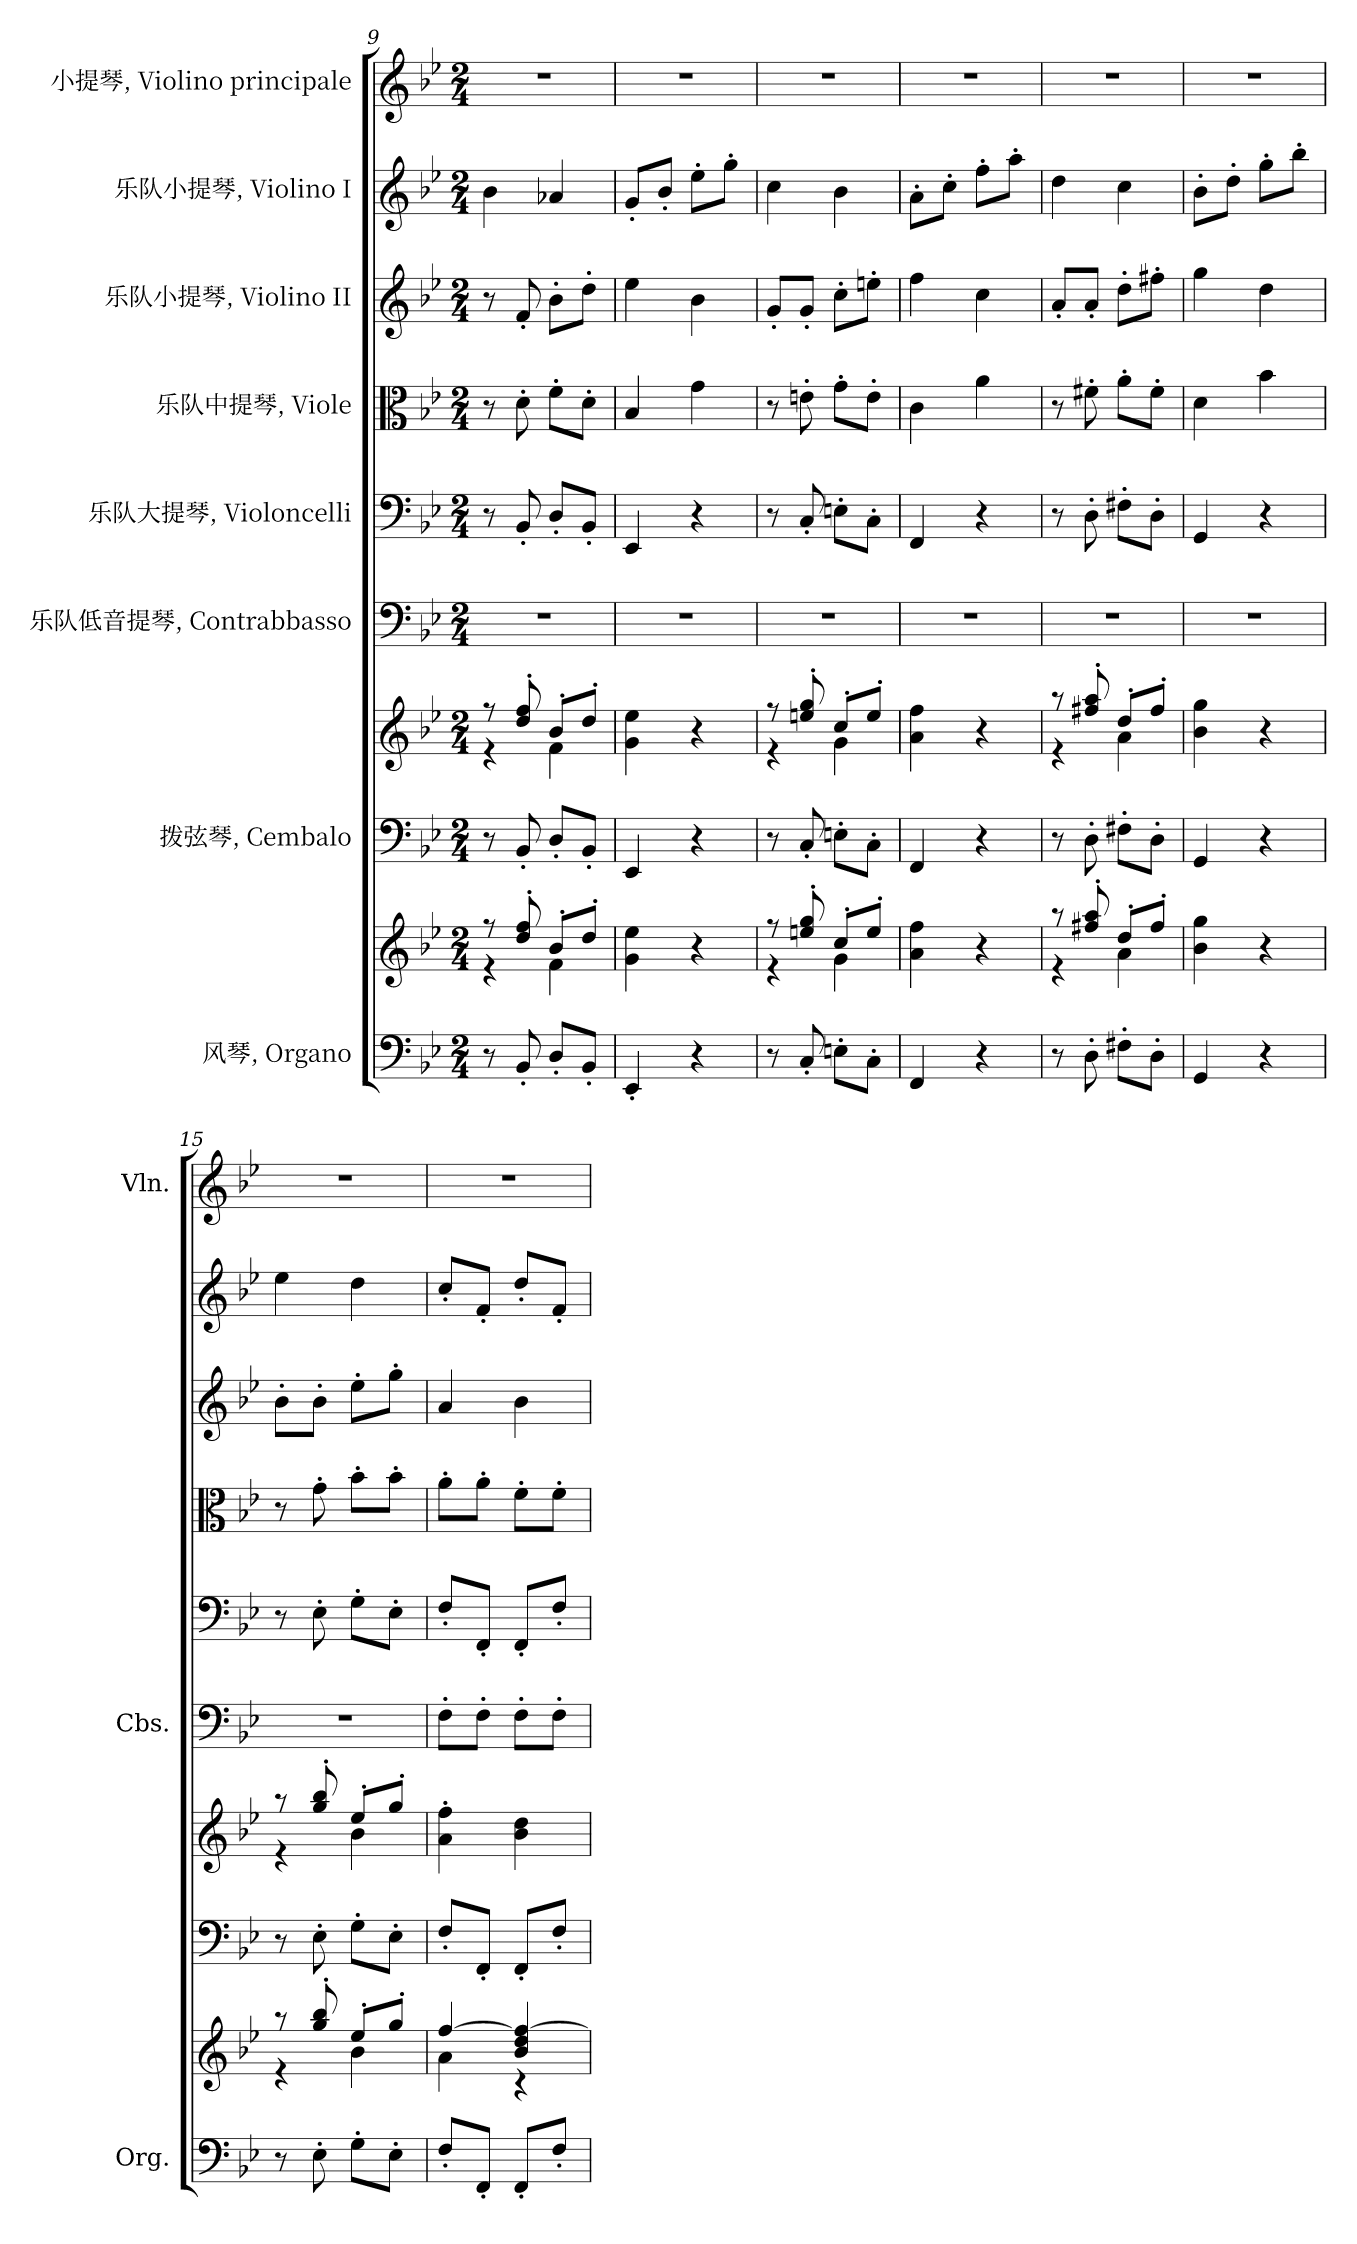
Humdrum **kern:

**kern	**kern	**kern	**kern	**kern	**kern	**kern	**kern	**kern	**kern
*part8	*part8	*part7	*part7	*part6	*part5	*part4	*part3	*part2	*part1
*staff10	*staff9	*staff8	*staff7	*staff6	*staff5	*staff4	*staff3	*staff2	*staff1
*I"风琴, Organo	*	*I"拨弦琴, Cembalo	*	*I"乐队低音提琴, Contrabbasso	*I"乐队大提琴, Violoncelli	*I"乐队中提琴, Viole	*I"乐队小提琴, Violino II	*I"乐队小提琴, Violino I	*I"小提琴, Violino principale
*I'Org.	*	*	*	*I'Cbs.	*	*	*	*	*I'Vln.
*clefF4	*clefG2	*clefF4	*clefG2	*clefF4	*clefF4	*clefC3	*clefG2	*clefG2	*clefG2
*	*	*	*	*ITrd7c12	*	*	*	*	*
*k[b-e-]	*k[b-e-]	*k[b-e-]	*k[b-e-]	*k[b-e-]	*k[b-e-]	*k[b-e-]	*k[b-e-]	*k[b-e-]	*k[b-e-]
*M2/4	*M2/4	*M2/4	*M2/4	*M2/4	*M2/4	*M2/4	*M2/4	*M2/4	*M2/4
=9	=9	=9	=9	=9	=9	=9	=9	=9	=9
*	*^	*	*^	*	*	*	*	*	*
8r	8r	4r	8r	8r	4r	2r	8r	8r	8r	4b-\	2r
8BB-'/	8dd/' 8ff/'	.	8BB-'/	8dd/' 8ff/'	.	.	8BB-'/	8d'\	8f'/	.	.
8D'/L	8b-'/L	4f\	8D'/L	8b-'/L	4f\	.	8D'/L	8f'\L	8b-'\L	4a-X/	.
8BB-'/J	8dd'/J	.	8BB-'/J	8dd'/J	.	.	8BB-'/J	8d'\J	8dd'\J	.	.
*	*v	*v	*	*v	*v	*	*	*	*	*	*
=10	=10	=10	=10	=10	=10	=10	=10	=10	=10
4EE-'/	4g\ 4ee-\	4EE-/	4g\ 4ee-\	2r	4EE-/	4B-/	4ee-\	8g'/L	2r
.	.	.	.	.	.	.	.	8b-'/J	.
4r	4r	4r	4r	.	4r	4g\	4b-\	8ee-'\L	.
.	.	.	.	.	.	.	.	8gg'\J	.
=11	=11	=11	=11	=11	=11	=11	=11	=11	=11
*	*^	*	*^	*	*	*	*	*	*
8r	8r	4r	8r	8r	4r	2r	8r	8r	8g'/L	4cc\	2r
8C'/	8een/' 8gg/'	.	8C'/	8een/' 8gg/'	.	.	8C'/	8en'\	8g'/J	.	.
8En'\L	8cc'/L	4g\	8En'\L	8cc'/L	4g\	.	8En'\L	8g'\L	8cc'\L	4b-\	.
8C'\J	8ee'/J	.	8C'\J	8ee'/J	.	.	8C'\J	8e'\J	8een'\J	.	.
*	*v	*v	*	*v	*v	*	*	*	*	*	*
=12	=12	=12	=12	=12	=12	=12	=12	=12	=12
4FF/	4a\ 4ff\	4FF/	4a\ 4ff\	2r	4FF/	4c\	4ff\	8a'\L	2r
.	.	.	.	.	.	.	.	8cc'\J	.
4r	4r	4r	4r	.	4r	4a\	4cc\	8ff'\L	.
.	.	.	.	.	.	.	.	8aa'\J	.
=13	=13	=13	=13	=13	=13	=13	=13	=13	=13
*	*^	*	*^	*	*	*	*	*	*
8r	8r	4r	8r	8r	4r	2r	8r	8r	8a'/L	4dd\	2r
8D'\	8ff#X/' 8aa/'	.	8D'\	8ff#X/' 8aa/'	.	.	8D'\	8f#X'\	8a'/J	.	.
8F#X'\L	8dd'/L	4a\	8F#X'\L	8dd'/L	4a\	.	8F#X'\L	8a'\L	8dd'\L	4cc\	.
8D'\J	8ff#'/J	.	8D'\J	8ff#'/J	.	.	8D'\J	8f#'\J	8ff#X'\J	.	.
*	*v	*v	*	*v	*v	*	*	*	*	*	*
!!LO:PB:g=z
=14	=14	=14	=14	=14	=14	=14	=14	=14	=14
4GG/	4b-\ 4gg\	4GG/	4b-\ 4gg\	2r	4GG/	4d\	4gg\	8b-'\L	2r
.	.	.	.	.	.	.	.	8dd'\J	.
4r	4r	4r	4r	.	4r	4b-\	4dd\	8gg'\L	.
.	.	.	.	.	.	.	.	8bb-'\J	.
=15	=15	=15	=15	=15	=15	=15	=15	=15	=15
*	*^	*	*^	*	*	*	*	*	*
8r	8r	4r	8r	8r	4r	2r	8r	8r	8b-'\L	4ee-\	2r
8E-'\	8gg/' 8bb-/'	.	8E-'\	8gg/' 8bb-/'	.	.	8E-'\	8g'\	8b-'\J	.	.
8G'\L	8ee-'/L	4b-\	8G'\L	8ee-'/L	4b-\	.	8G'\L	8b-'\L	8ee-'\L	4dd\	.
8E-'\J	8gg'/J	.	8E-'\J	8gg'/J	.	.	8E-'\J	8b-'\J	8gg'\J	.	.
*	*	*	*	*v	*v	*	*	*	*	*	*
=16	=16	=16	=16	=16	=16	=16	=16	=16	=16	=16
8F'/L	[4ff/	4a\	8F'/L	4a\' 4ff\'	8FF'\L	8F'/L	8a'\L	4a/	8cc'/L	2r
8FF'/J	.	.	8FF'/J	.	8FF'\J	8FF'/J	8a'\J	.	8f'/J	.
8FF'/L	4b-/ 4dd/ 4ff/_	4r	8FF'/L	4b-\ 4dd\	8FF'\L	8FF'/L	8f'\L	4b-\	8dd'/L	.
8F'/J	.	.	8F'/J	.	8FF'\J	8F'/J	8f'\J	.	8f'/J	.
*	*v	*v	*	*	*	*	*	*	*	*
=	=	=	=	=	=	=	=	=	=
*-	*-	*-	*-	*-	*-	*-	*-	*-	*-
